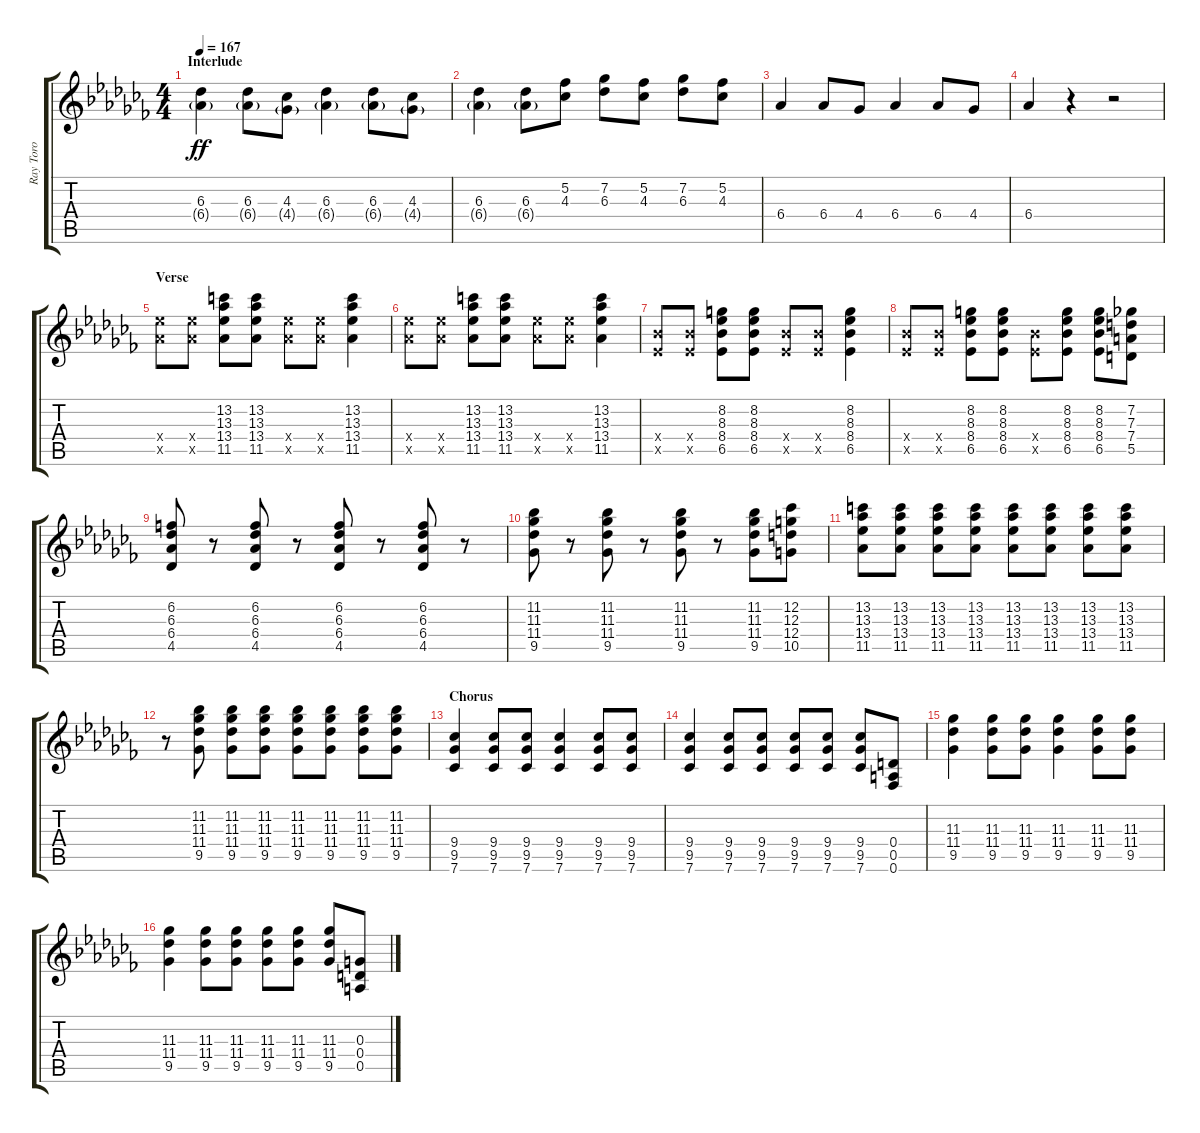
\track ("Ray Toro" "Ray Toro") {instrument overdrivenguitar}
\staff {score tabs}
\tuning (E4 B3 G3 D3 A2 E2) {hide}
\ts (4 4)
\section ("" "Interlude")
\tempo 167
\clef g2
\ks abminor
(6.3 6.4{g}).4{dy ff} (6.3 6.4{g}).8 (4.3 4.4{g}).8 (6.3 6.4{g}).4 (6.3 6.4{g}).8 (4.3 4.4{g}).8 |
(6.3 6.4{g}).4 (6.3 6.4{g}).8 (5.2 4.3).8 (7.2 6.3).8 (5.2 4.3).8 (7.2 6.3).8 (5.2 4.3).8 |
6.4.4 6.4.8 4.4.8 6.4.4 6.4.8 4.4.8 |
6.4.4 r.4 r.2 |
\section ("" "Verse")
(13.4{x} 11.5{x}).8 (13.4{x} 11.5{x}).8 (13.2 13.3 13.4 11.5).8 (13.2 13.3 13.4 11.5).8 (13.4{x} 11.5{x}).8 (13.4{x} 11.5{x}).8 (13.2 13.3 13.4 11.5).4 |
(13.4{x} 11.5{x}).8 (13.4{x} 11.5{x}).8 (13.2 13.3 13.4 11.5).8 (13.2 13.3 13.4 11.5).8 (13.4{x} 11.5{x}).8 (13.4{x} 11.5{x}).8 (13.2 13.3 13.4 11.5).4 |
(8.4{x} 6.5{x}).8 (8.4{x} 6.5{x}).8 (8.2 8.3 8.4 6.5).8 (8.2 8.3 8.4 6.5).8 (8.4{x} 6.5{x}).8 (8.4{x} 6.5{x}).8 (8.2 8.3 8.4 6.5).4 |
(8.4{x} 6.5{x}).8 (8.4{x} 6.5{x}).8 (8.2 8.3 8.4 6.5).8 (8.2 8.3 8.4 6.5).8 (8.4{x} 6.5{x}).8 (8.2 8.3 8.4 6.5).8 (8.2 8.3 8.4 6.5).8 (7.2 7.3 7.4 5.5).8 |
(6.2 6.3 6.4 4.5).8 r.8 (6.2 6.3 6.4 4.5).8 r.8 (6.2 6.3 6.4 4.5).8 r.8 (6.2 6.3 6.4 4.5).8 r.8 |
(11.2 11.3 11.4 9.5).8 r.8 (11.2 11.3 11.4 9.5).8 r.8 (11.2 11.3 11.4 9.5).8 r.8 (11.2 11.3 11.4 9.5).8 (12.2 12.3 12.4 10.5).8 |
(13.2 13.3 13.4 11.5).8 (13.2 13.3 13.4 11.5).8 (13.2 13.3 13.4 11.5).8 (13.2 13.3 13.4 11.5).8 (13.2 13.3 13.4 11.5).8 (13.2 13.3 13.4 11.5).8 (13.2 13.3 13.4 11.5).8 (13.2 13.3 13.4 11.5).8 |
r.8 (11.2 11.3 11.4 9.5).8 (11.2 11.3 11.4 9.5).8 (11.2 11.3 11.4 9.5).8 (11.2 11.3 11.4 9.5).8 (11.2 11.3 11.4 9.5).8 (11.2 11.3 11.4 9.5).8 (11.2 11.3 11.4 9.5).8 |
\section ("" "Chorus")
(9.4 9.5 7.6).4 (9.4 9.5 7.6).8 (9.4 9.5 7.6).8 (9.4 9.5 7.6).4 (9.4 9.5 7.6).8 (9.4 9.5 7.6).8 |
(9.4 9.5 7.6).4 (9.4 9.5 7.6).8 (9.4 9.5 7.6).8 (9.4 9.5 7.6).8 (9.4 9.5 7.6).8 (9.4 9.5 7.6).8 (0.4 0.5 0.6).8 |
(11.3 11.4 9.5).4 (11.3 11.4 9.5).8 (11.3 11.4 9.5).8 (11.3 11.4 9.5).4 (11.3 11.4 9.5).8 (11.3 11.4 9.5).8 |
(11.3 11.4 9.5).4 (11.3 11.4 9.5).8 (11.3 11.4 9.5).8 (11.3 11.4 9.5).8 (11.3 11.4 9.5).8 (11.3 11.4 9.5).8 (0.3 0.4 0.5).8
